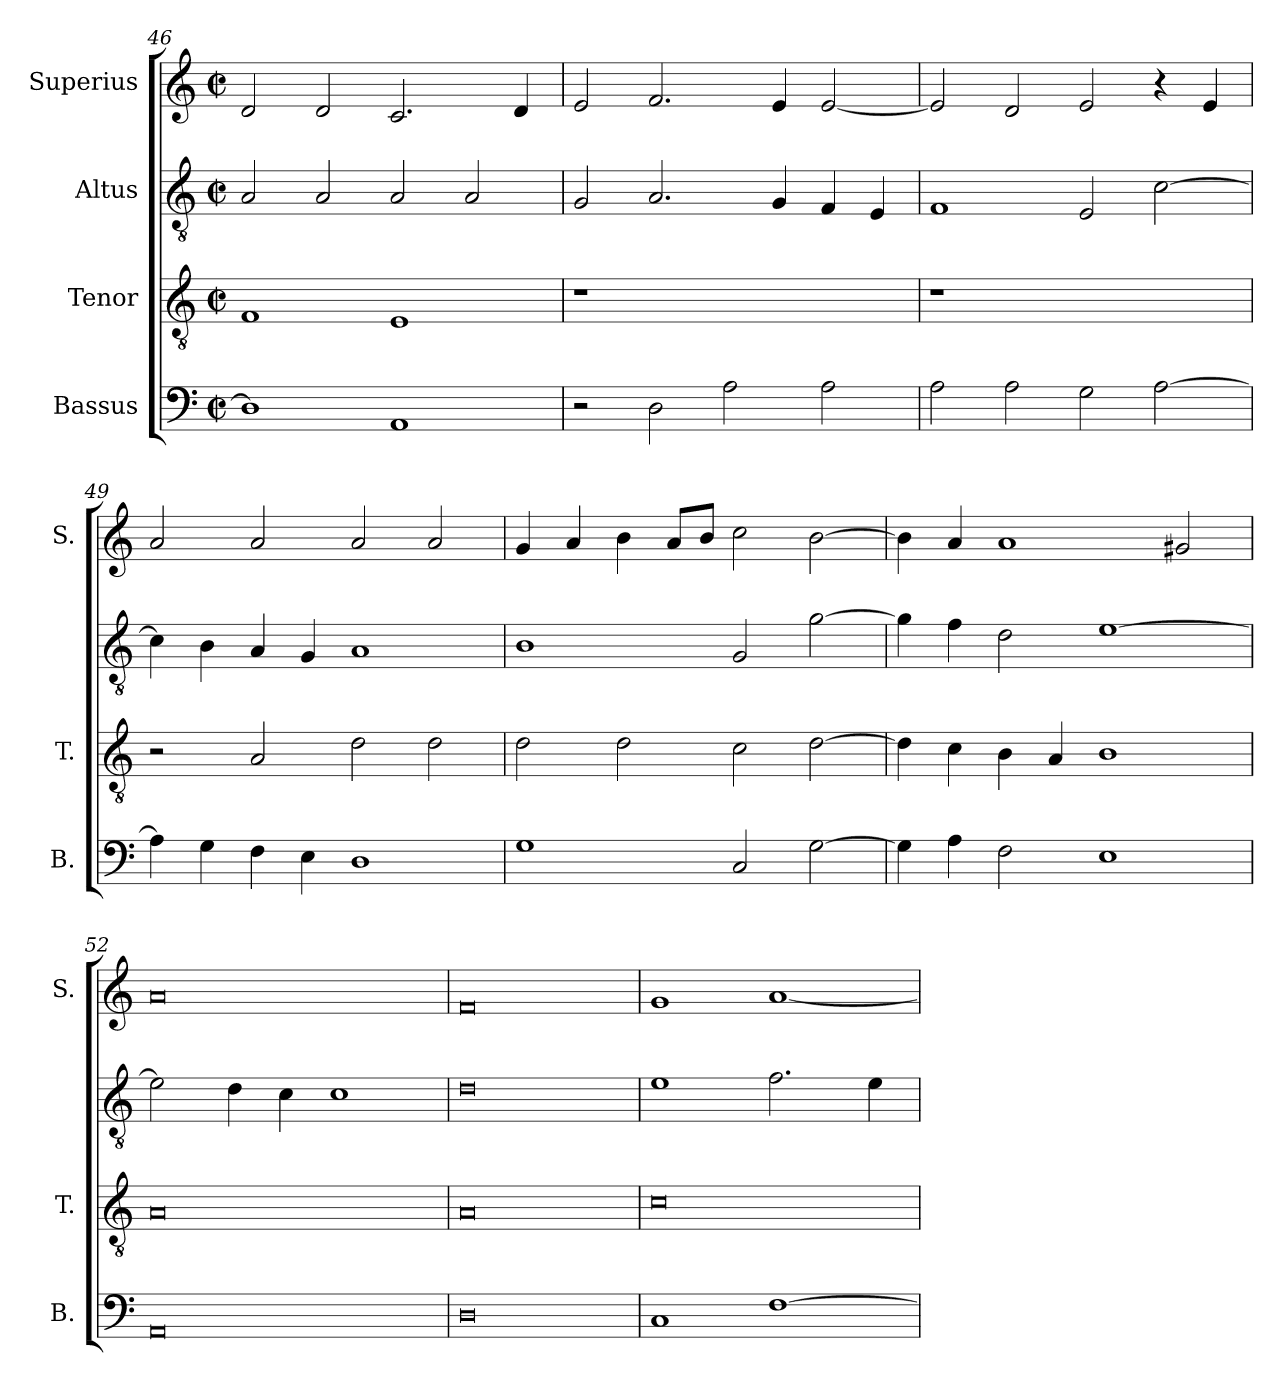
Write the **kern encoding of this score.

**kern	**kern	**kern	**kern
*part4	*part3	*part2	*part1
*staff4	*staff3	*staff2	*staff1
*I"Bassus	*I"Tenor	*I"Altus	*I"Superius
*I'B.	*I'T.	*	*I'S.
!!LO:PB:g=z
*clefF4	*clefGv2	*clefGv2	*clefG2
*	*ITrd7c12	*ITrd7c12	*
*k[]	*k[]	*k[]	*k[]
*C:	*C:	*C:	*C:
*M2/2	*M2/2	*M2/2	*M2/2
*met(c|)	*met(c|)	*met(c|)	*met(c|)
=46	=46	=46	=46
1Di]	1FFi	2AAi/	2di/
.	.	2AAi/	2di/
1AAi	1EEi	2AAi/	2.ci/
.	.	2AAi/	.
.	.	.	4di/
=47	=47	=47	=47
!	!LO:N:vis=1	!	!
2r	1r	2GGi/	2ei/
2Di\	.	2.AAi/	2.fi/
2Ai\	1ryy	.	.
.	.	4GGi/	4ei/
2Ai\	.	4FFi/	[<2ei/
.	.	4EEi/	.
=48	=48	=48	=48
!	!LO:N:vis=1	!	!
2Ai\	1r	1FFi	2ei/]
2Ai\	.	.	2di/
2Gi\	1ryy	2EEi/	2ei/
[>2Ai\	.	[>2Ci\	4r
.	.	.	4ei/
=49	=49	=49	=49
4Ai\]	2r	4Ci\]	2ai/
4Gi\	.	4BBi\	.
4Fi\	2AAi/	4AAi/	2ai/
4Ei\	.	4GGi/	.
1Di	2Di\	1AAi	2ai/
.	2Di\	.	2ai/
!!LO:LB:g=z
=50	=50	=50	=50
1Gi	2Di\	1BBi	4gi/
.	.	.	4ai/
.	2Di\	.	4bi\
.	.	.	8ai/L
.	.	.	8bi/J
2Ci/	2Ci\	2GGi/	2cci\
[>2Gi\	[>2Di\	[>2Gi\	[>2bi\
=51	=51	=51	=51
4Gi\]	4Di\]	4Gi\]	4bi\]
4Ai\	4Ci\	4Fi\	4ai/
2Fi\	4BBi\	2Di\	1ai
.	4AAi/	.	.
1Ei	1BBi	[>1Ei	.
.	.	.	2g#Xi/
=52	=52	=52	=52
0AAi	0AAi	2Ei\]	0ai
.	.	4Di\	.
.	.	4Ci\	.
.	.	1Ci	.
=53	=53	=53	=53
0Di	0AAi	0Di	0fi
=54	=54	=54	=54
1Ci	0Ci	1Ei	1gi
[>1Fi	.	2.Fi\	[<1ai
.	.	4Ei\	.
=	=	=	=
*-	*-	*-	*-
